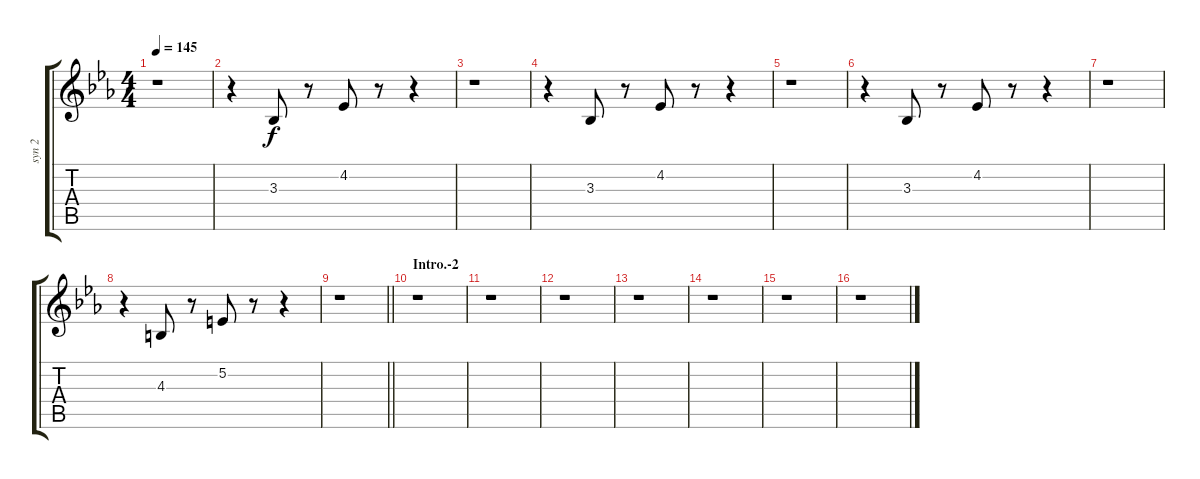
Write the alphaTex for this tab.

\track ("syn 2" "syn 2") {instrument lead6voice}
\staff {score tabs}
\tuning (E4 B3 G3 D3 A2 E2) {hide}
\ts (4 4)
\tempo 145
\clef g2
\ks eb
r.1{dy f} |
r.4 3.3.8 r.8 4.2.8 r.8 r.4 |
r.1 |
r.4 3.3.8 r.8 4.2.8 r.8 r.4 |
r.1 |
r.4 3.3.8 r.8 4.2.8 r.8 r.4 |
r.1 |
r.4 4.3.8 r.8 5.2.8 r.8 r.4 |
\barLineRight lightlight
r.1 |
\section ("" "Intro.-2")
r.1 |
r.1 |
r.1 |
r.1 |
r.1 |
r.1 |
r.1
